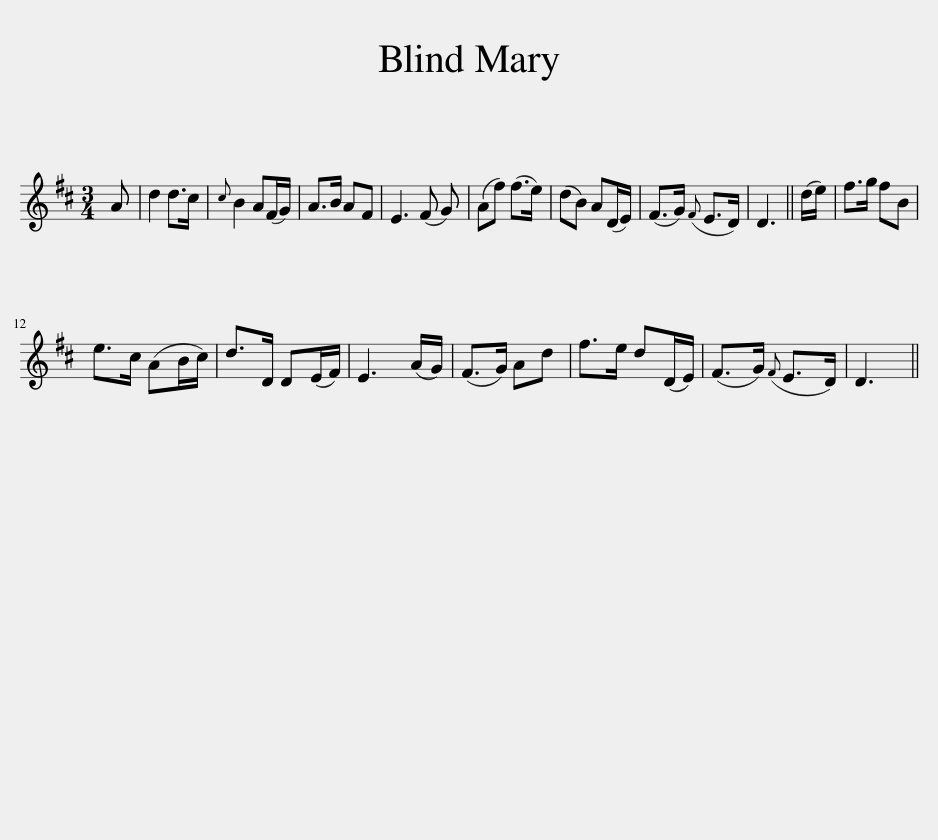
X:1
L:1/8
M:3/4
I:linebreak $
K:D
V:1 treble
V:1
 A | d2 d>c |{c} B2 A(F/G/) | A>B AF | E3 (F G) | %5
 (Af) (f>e) | (dB) A(D/E/) | (F>G)({F} E>D) | D3 || (d/e/) | %10
 f>g fB |$ e>c (AB/c/) | d>D D(E/F/) | E3 (A/G/) | (F>G) Ad | %15
 f>e d(D/E/) | (F>G)({F} E>D) | D3 || %18
